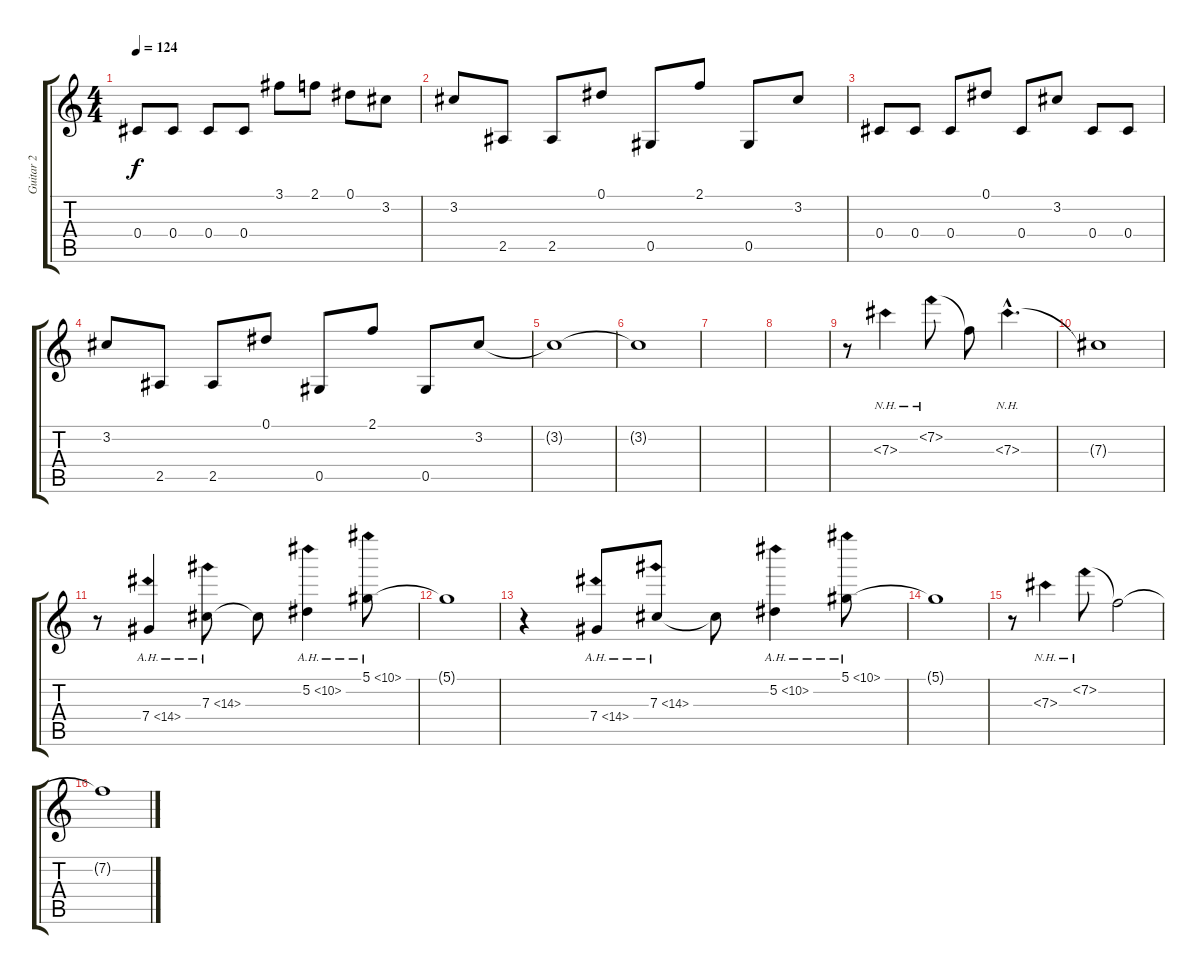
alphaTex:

\track ("Guitar 2" "Guitar 2") {instrument electricguitarclean}
\staff {score tabs}
\tuning (Eb4 Bb3 Gb3 Db3 Ab2 Db2) {hide}
\ts (4 4)
\tempo 124
\clef g2
\ks c
0.4.8{dy f} 0.4.8 0.4.8 0.4.8 3.1.8 2.1.8 0.1.8 3.2.8 |
3.2.8 2.5.8 2.5.8 0.1.8 0.5.8 2.1.8 0.5.8 3.2.8 |
0.4.8 0.4.8 0.4.8 0.1.8 0.4.8 3.2.8 0.4.8 0.4.8 |
3.2.8 2.5.8 2.5.8 0.1.8 0.5.8 2.1.8 0.5.8 3.2.8 |
3.2{t}.1 |
3.2{t}.1 |
|
|
r.8 7.3{nh}.4 7.2{nh}.8 7.2{t}.8 7.3{nh hac}.4{d} |
7.3{t}.1 |
r.8 7.4{ah 7}.4 7.3{ah 7}.8 7.3{t}.8 5.2{ah 5}.4 5.1{ah 5}.8 |
5.1{t}.1 |
r.4 7.4{ah 7}.8 7.3{ah 7}.8 7.3{t}.8 5.2{ah 5}.4 5.1{ah 5}.8 |
5.1{t}.1 |
r.8 7.3{nh}.4 7.2{nh}.8 7.2{t}.2 |
7.2{t}.1
